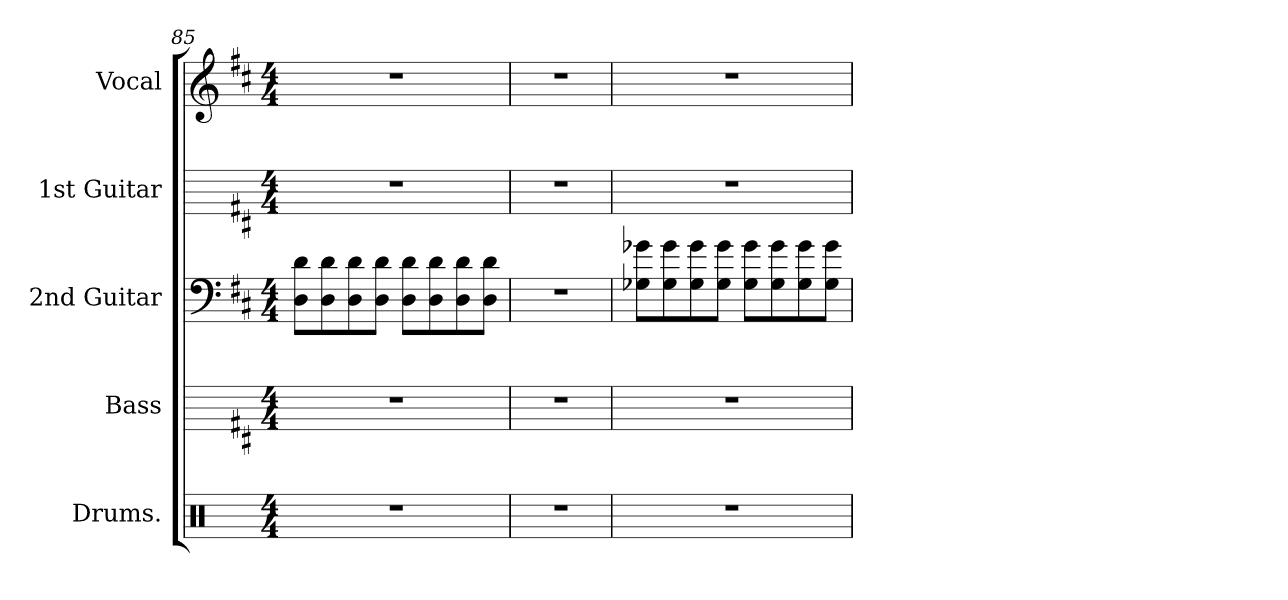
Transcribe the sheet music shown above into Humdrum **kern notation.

**kern	**kern	**kern	**kern	**kern
*part5	*part4	*part3	*part2	*part1
*staff5	*staff4	*staff3	*staff2	*staff1
*I"Drums.	*I"Bass	*I"2nd Guitar	*I"1st Guitar	*I"Vocal
*I'Drs.	*I'Ba.	*I'Gt.2	*I'Gt.1	*I'Vo.
*clefX	*	*	*	*clefG2
*	*ITrd7c12	*	*	*
*k[]	*k[f#c#]	*k[f#c#]	*k[f#c#]	*k[f#c#]
*M4/4	*M4/4	*M4/4	*M4/4	*M4/4
=85	=85	=85	=85	=85
1r	1r	8D\ 8d\L	1r	1r
.	.	8D\ 8d\	.	.
.	.	8D\ 8d\	.	.
.	.	8D\ 8d\J	.	.
.	.	8D\ 8d\L	.	.
.	.	8D\ 8d\	.	.
.	.	8D\ 8d\	.	.
.	.	8D\ 8d\J	.	.
=86	=86	=86	=86	=86
1r	1r	1r	1r	1r
=87	=87	=87	=87	=87
1r	1r	8G-\ 8g-\L	1r	1r
.	.	8G-\ 8g-\	.	.
.	.	8G-\ 8g-\	.	.
.	.	8G-\ 8g-\J	.	.
.	.	8G-\ 8g-\L	.	.
.	.	8G-\ 8g-\	.	.
.	.	8G-\ 8g-\	.	.
.	.	8G-\ 8g-\J	.	.
=	=	=	=	=
*-	*-	*-	*-	*-
